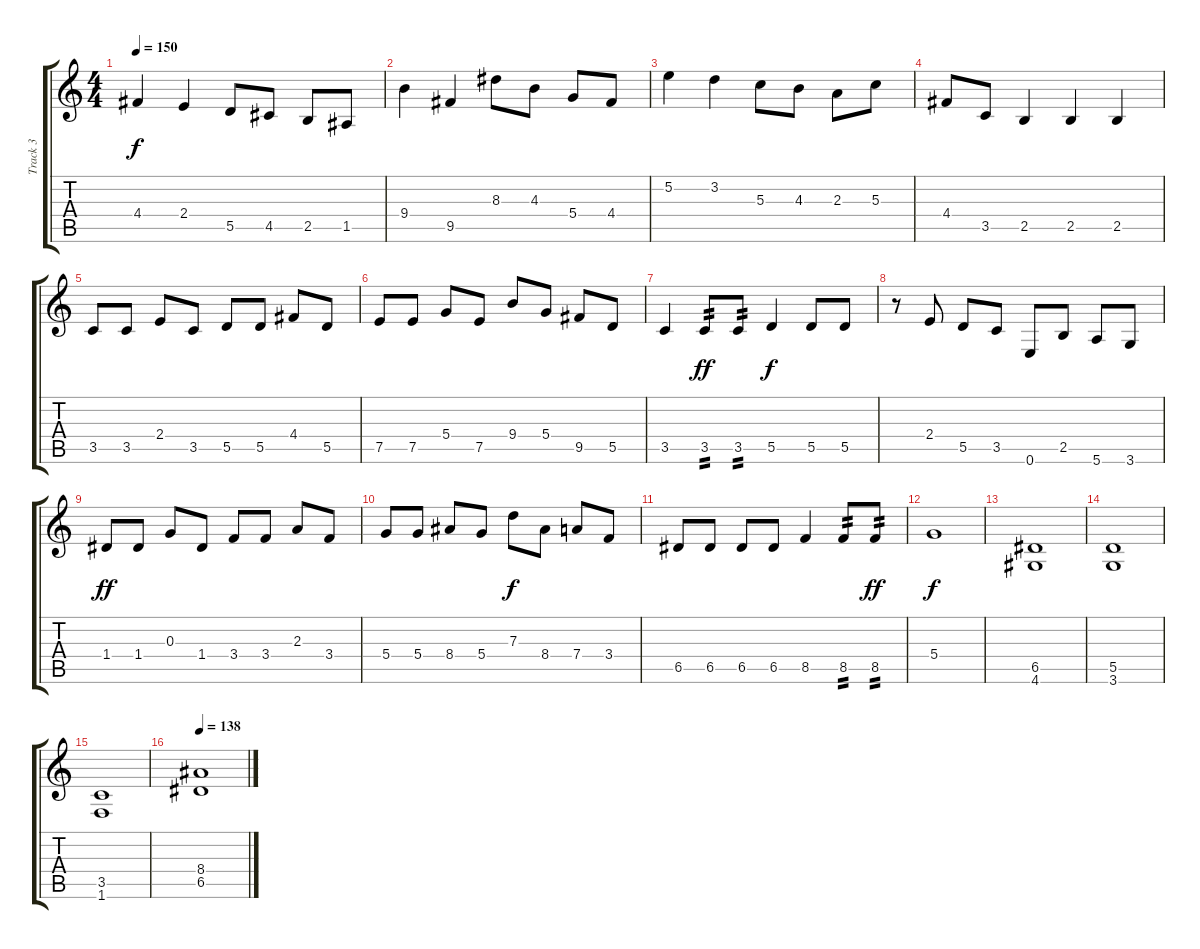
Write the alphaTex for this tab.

\track ("Track 3" "Track 3") {instrument overdrivenguitar}
\staff {score tabs}
\tuning (E4 B3 G3 D3 A2 E2) {hide}
\ts (4 4)
\tempo 150
\clef g2
\ks c
4.4.4{dy f} 2.4.4 5.5.8 4.5.8 2.5.8 1.5.8 |
9.4.4 9.5.4 8.3.8 4.3.8 5.4.8 4.4.8 |
5.2.4 3.2.4 5.3.8 4.3.8 2.3.8 5.3.8 |
4.4.8 3.5.8 2.5.4 2.5.4 2.5.4 |
3.5.8 3.5.8 2.4.8 3.5.8 5.5.8 5.5.8 4.4.8 5.5.8 |
7.5.8 7.5.8 5.4.8 7.5.8 9.4.8 5.4.8 9.5.8 5.5.8 |
3.5.4 3.5.8{tp 2 dy ff} 3.5.8{tp 2} 5.5.4{dy f} 5.5.8 5.5.8 |
r.8 2.4.8 5.5.8 3.5.8 0.6.8 2.5.8 5.6.8 3.6.8 |
1.4.8{dy ff} 1.4.8 0.3.8 1.4.8 3.4.8 3.4.8 2.3.8 3.4.8 |
5.4.8 5.4.8 8.4.8 5.4.8 7.3.8{dy f} 8.4.8 7.4.8 3.4.8 |
6.5.8 6.5.8 6.5.8 6.5.8 8.5.4 8.5.8{tp 2} 8.5.8{tp 2 dy ff} |
5.4.1{dy f} |
(6.5 4.6).1 |
(5.5 3.6).1 |
(3.5 1.6).1 |
\tempo 138
(8.4 6.5).1
